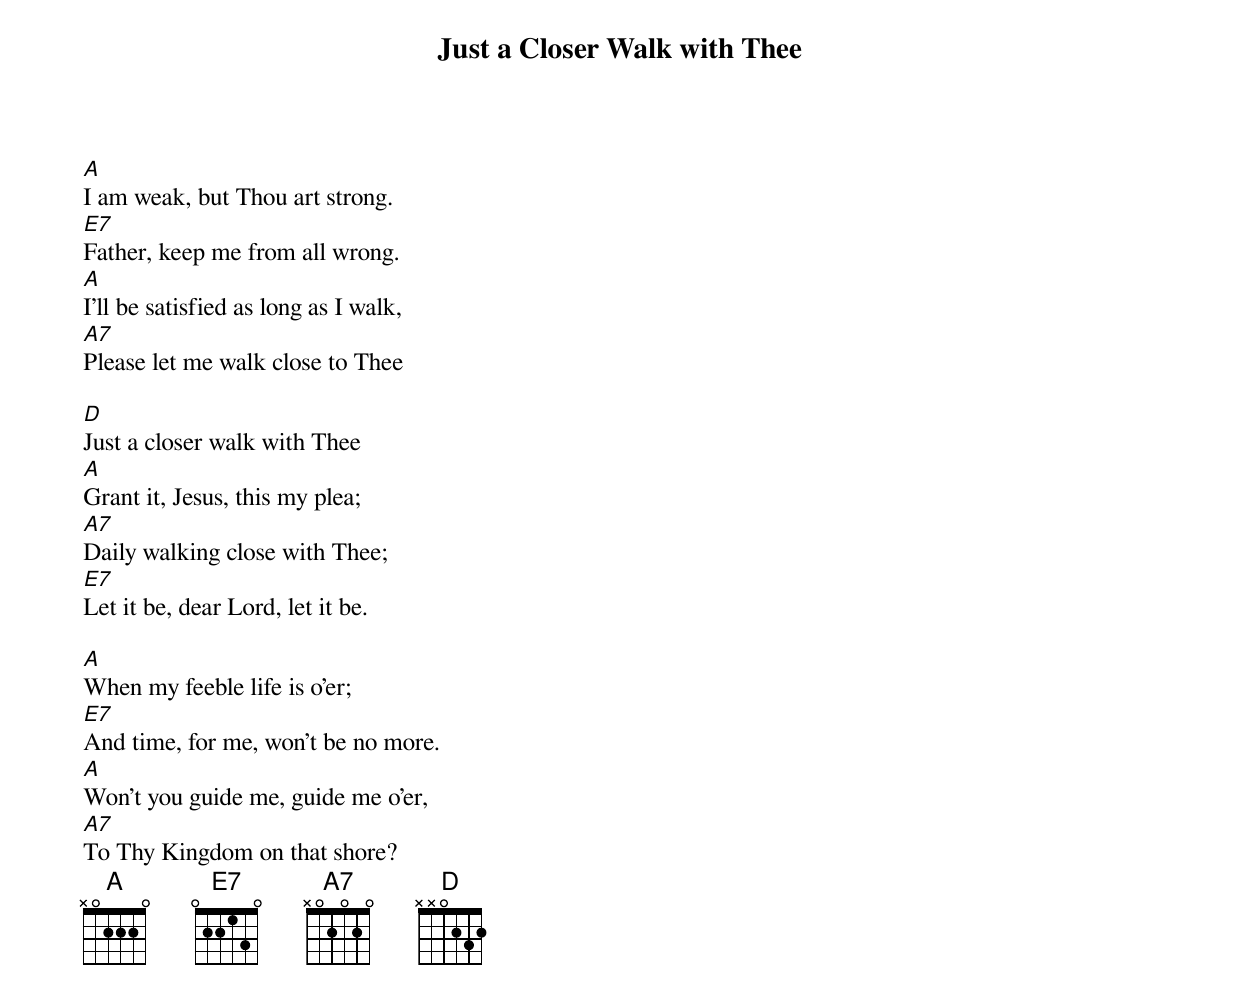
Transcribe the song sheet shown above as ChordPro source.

{title: Just a Closer Walk with Thee}
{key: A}
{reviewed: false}

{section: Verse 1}
[A]I am weak, but Thou art strong.
[E7]Father, keep me from all wrong.
[A]I'll be satisfied as long as I walk,
[A7]Please let me walk close to Thee

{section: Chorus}
[D]Just a closer walk with Thee
[A]Grant it, Jesus, this my plea;
[A7]Daily walking close with Thee;
[E7]Let it be, dear Lord, let it be.

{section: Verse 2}
[A]When my feeble life is o'er;
[E7]And time, for me, won't be no more.
[A]Won't you guide me, guide me o'er,
[A7]To Thy Kingdom on that shore?
